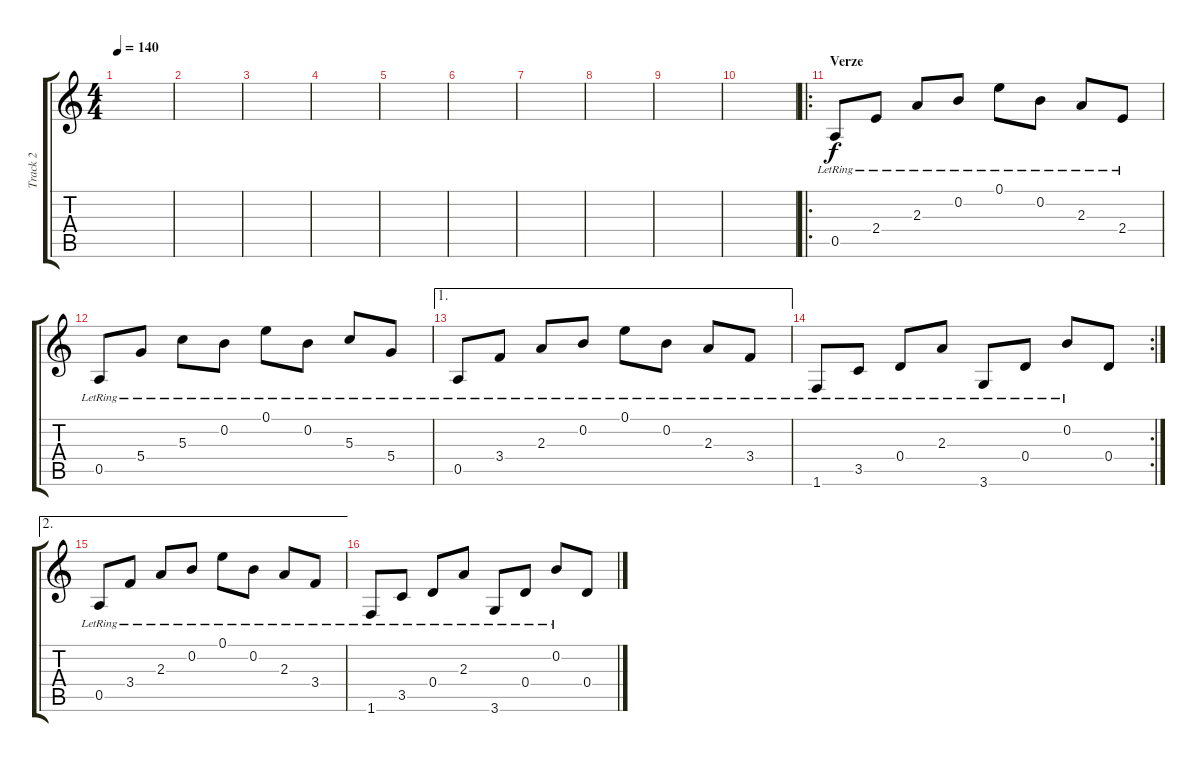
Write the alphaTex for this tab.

\track ("Track 2" "Track 2") {instrument acousticguitarsteel}
\staff {score tabs}
\tuning (E4 B3 G3 D3 A2 E2) {hide}
\ts (4 4)
\tempo 140
\clef g2
\ks c
|
|
|
|
|
|
|
|
|
|
\ro
\section ("" "Verze")
0.5{lr}.8 2.4{lr}.8 2.3{lr}.8 0.2{lr}.8 0.1{lr}.8 0.2{lr}.8 2.3{lr}.8 2.4{lr}.8 |
0.5{lr}.8 5.4{lr}.8 5.3{lr}.8 0.2{lr}.8 0.1{lr}.8 0.2{lr}.8 5.3{lr}.8 5.4{lr}.8 |
\ae 1
0.5{lr}.8 3.4{lr}.8 2.3{lr}.8 0.2{lr}.8 0.1{lr}.8 0.2{lr}.8 2.3{lr}.8 3.4{lr}.8 |
\rc 2
1.6{lr}.8 3.5{lr}.8 0.4{lr}.8 2.3{lr}.8 3.6{lr}.8 0.4{lr}.8 0.2{lr}.8 0.4.8 |
\ae 2
0.5{lr}.8 3.4{lr}.8 2.3{lr}.8 0.2{lr}.8 0.1{lr}.8 0.2{lr}.8 2.3{lr}.8 3.4{lr}.8 |
1.6{lr}.8 3.5{lr}.8 0.4{lr}.8 2.3{lr}.8 3.6{lr}.8 0.4{lr}.8 0.2{lr}.8 0.4.8
